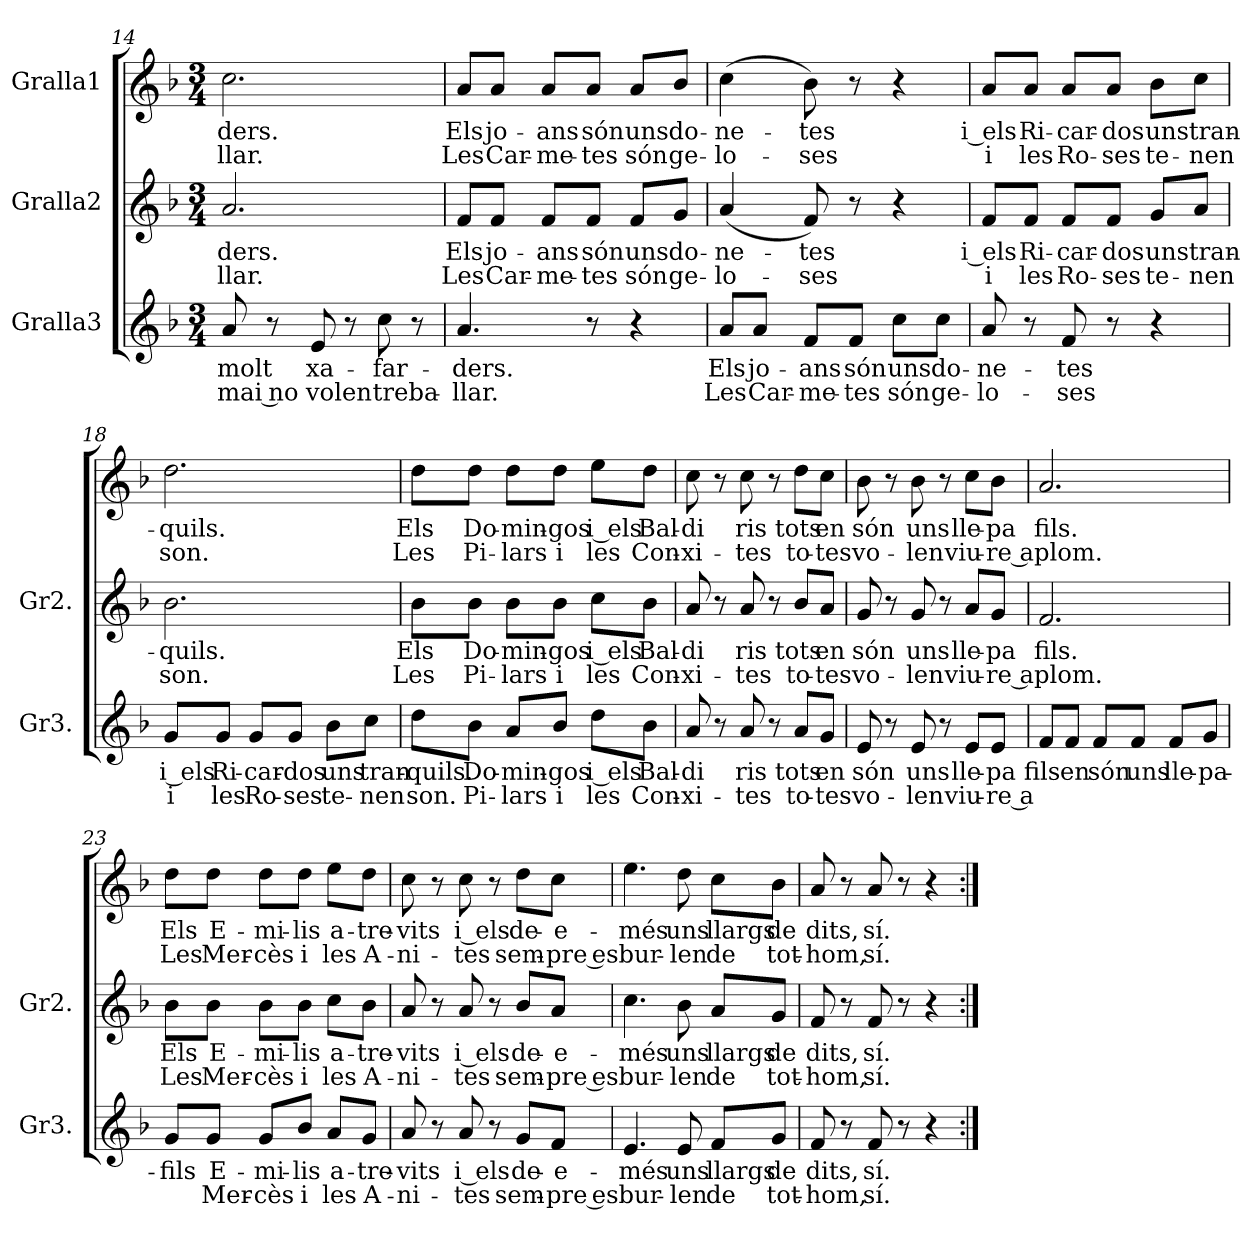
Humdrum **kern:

**kern	**text	**text	**kern	**text	**text	**kern	**text	**text
*part3	*part3	*part3	*part2	*part2	*part2	*part1	*part1	*part1
*staff3	*staff3	*staff3	*staff2	*staff2	*staff2	*staff1	*staff1	*staff1
*I"Gralla3	*	*	*I"Gralla2	*	*	*I"Gralla1	*	*
*I'Gr3.	*	*	*I'Gr2.	*	*	*	*	*
*clefG2	*	*	*clefG2	*	*	*clefG2	*	*
*k[b-]	*	*	*k[b-]	*	*	*k[b-]	*	*
*M3/4	*	*	*M3/4	*	*	*M3/4	*	*
=14	=14	=14	=14	=14	=14	=14	=14	=14
!	!LO:LY:b	!LO:LY:b	!	!LO:LY:b	!LO:LY:b	!	!LO:LY:b	!LO:LY:b
8a/	molt	mai no	2.a/	-ders.	-llar.	2.cc\	-ders.	-llar.
8r	.	.	.	.	.	.	.	.
!	!LO:LY:b	!LO:LY:b	!	!	!	!	!	!
8e/	xa-	volen	.	.	.	.	.	.
8r	.	.	.	.	.	.	.	.
!	!LO:LY:b	!LO:LY:b	!	!	!	!	!	!
8cc\	-far-	treba-	.	.	.	.	.	.
8r	.	.	.	.	.	.	.	.
=15	=15	=15	=15	=15	=15	=15	=15	=15
!	!LO:LY:b	!LO:LY:b	!	!LO:LY:b	!LO:LY:b	!	!LO:LY:b	!LO:LY:b
4.a/	-ders.	-llar.	8f/L	Els	Les	8a/L	Els	Les
!	!	!	!	!LO:LY:b	!LO:LY:b	!	!LO:LY:b	!LO:LY:b
.	.	.	8f/J	jo-	Car-	8a/J	jo-	Car-
!	!	!	!	!LO:LY:b	!LO:LY:b	!	!LO:LY:b	!LO:LY:b
.	.	.	8f/L	-ans	-me-	8a/L	-ans	-me-
!	!	!	!	!LO:LY:b	!LO:LY:b	!	!LO:LY:b	!LO:LY:b
8r	.	.	8f/J	són	-tes	8a/J	són	-tes
!	!	!	!	!LO:LY:b	!LO:LY:b	!	!LO:LY:b	!LO:LY:b
4r	.	.	8f/L	uns	són	8a/L	uns	són
!	!	!	!	!LO:LY:b	!LO:LY:b	!	!LO:LY:b	!LO:LY:b
.	.	.	8g/J	do-	ge-	8b-/J	do-	ge-
!!LO:PB:g=z
=16	=16	=16	=16	=16	=16	=16	=16	=16
!	!LO:LY:b	!LO:LY:b	!	!LO:LY:b	!LO:LY:b	!	!LO:LY:b	!LO:LY:b
8a/L	Els	Les	(<4a/	-ne-	-lo-	(>4cc\	-ne-	-lo-
!	!LO:LY:b	!LO:LY:b	!	!	!	!	!	!
8a/J	jo-	Car-	.	.	.	.	.	.
!	!LO:LY:b	!LO:LY:b	!	!LO:LY:b	!LO:LY:b	!	!LO:LY:b	!LO:LY:b
8f/L	-ans	-me-	8f/)	-tes	-ses	8b-\)	-tes	-ses
!	!LO:LY:b	!LO:LY:b	!	!	!	!	!	!
8f/J	són	-tes	8r	.	.	8r	.	.
!	!LO:LY:b	!LO:LY:b	!	!	!	!	!	!
8cc\L	uns	són	4r	.	.	4r	.	.
!	!LO:LY:b	!LO:LY:b	!	!	!	!	!	!
8cc\J	do-	ge-	.	.	.	.	.	.
=17	=17	=17	=17	=17	=17	=17	=17	=17
!	!LO:LY:b	!LO:LY:b	!	!LO:LY:b	!LO:LY:b	!	!LO:LY:b	!LO:LY:b
8a/	-ne-	-lo-	8f/L	i els	i	8a/L	i els	i
!	!	!	!	!LO:LY:b	!LO:LY:b	!	!LO:LY:b	!LO:LY:b
8r	.	.	8f/J	Ri-	les	8a/J	Ri-	les
!	!LO:LY:b	!LO:LY:b	!	!LO:LY:b	!LO:LY:b	!	!LO:LY:b	!LO:LY:b
8f/	-tes	-ses	8f/L	-car-	Ro-	8a/L	-car-	Ro-
!	!	!	!	!LO:LY:b	!LO:LY:b	!	!LO:LY:b	!LO:LY:b
8r	.	.	8f/J	-dos	-ses	8a/J	-dos	-ses
!	!	!	!	!LO:LY:b	!LO:LY:b	!	!LO:LY:b	!LO:LY:b
4r	.	.	8g/L	uns	te-	8b-\L	uns	te-
!	!	!	!	!LO:LY:b	!LO:LY:b	!	!LO:LY:b	!LO:LY:b
.	.	.	8a/J	tran-	-nen	8cc\J	tran-	-nen
=18	=18	=18	=18	=18	=18	=18	=18	=18
!	!LO:LY:b	!LO:LY:b	!	!LO:LY:b	!LO:LY:b	!	!LO:LY:b	!LO:LY:b
8g/L	i els	i	2.b-\	-quils.	son.	2.dd\	-quils.	son.
!	!LO:LY:b	!LO:LY:b	!	!	!	!	!	!
8g/J	Ri-	les	.	.	.	.	.	.
!	!LO:LY:b	!LO:LY:b	!	!	!	!	!	!
8g/L	-car-	Ro-	.	.	.	.	.	.
!	!LO:LY:b	!LO:LY:b	!	!	!	!	!	!
8g/J	-dos	-ses	.	.	.	.	.	.
!	!LO:LY:b	!LO:LY:b	!	!	!	!	!	!
8b-\L	uns	te-	.	.	.	.	.	.
!	!LO:LY:b	!LO:LY:b	!	!	!	!	!	!
8cc\J	tran-	-nen	.	.	.	.	.	.
!!LO:LB:g=z
=19	=19	=19	=19	=19	=19	=19	=19	=19
!	!LO:LY:b	!LO:LY:b	!	!LO:LY:b	!LO:LY:b	!	!LO:LY:b	!LO:LY:b
8dd\L	-quils.	son.	8b-\L	Els	Les	8dd\L	Els	Les
!	!LO:LY:b	!LO:LY:b	!	!LO:LY:b	!LO:LY:b	!	!LO:LY:b	!LO:LY:b
8b-\J	Do-	Pi-	8b-\J	Do-	Pi-	8dd\J	Do-	Pi-
!	!LO:LY:b	!LO:LY:b	!	!LO:LY:b	!LO:LY:b	!	!LO:LY:b	!LO:LY:b
8a/L	-min-	-lars	8b-\L	-min-	-lars	8dd\L	-min-	-lars
!	!LO:LY:b	!LO:LY:b	!	!LO:LY:b	!LO:LY:b	!	!LO:LY:b	!LO:LY:b
8b-/J	-gos	i	8b-\J	-gos	i	8dd\J	-gos	i
!	!LO:LY:b	!LO:LY:b	!	!LO:LY:b	!LO:LY:b	!	!LO:LY:b	!LO:LY:b
8dd\L	i els	les	8cc\L	i els	les	8ee\L	i els	les
!	!LO:LY:b	!LO:LY:b	!	!LO:LY:b	!LO:LY:b	!	!LO:LY:b	!LO:LY:b
8b-\J	Bal-	Con-	8b-\J	Bal-	Con-	8dd\J	Bal-	Con-
=20	=20	=20	=20	=20	=20	=20	=20	=20
!	!LO:LY:b	!LO:LY:b	!	!LO:LY:b	!LO:LY:b	!	!LO:LY:b	!LO:LY:b
8a/	-di	-xi-	8a/	-di	-xi-	8cc\	-di	-xi-
8r	.	.	8r	.	.	8r	.	.
!	!LO:LY:b	!LO:LY:b	!	!LO:LY:b	!LO:LY:b	!	!LO:LY:b	!LO:LY:b
8a/	ris	-tes	8a/	ris	-tes	8cc\	ris	-tes
8r	.	.	8r	.	.	8r	.	.
!	!LO:LY:b	!LO:LY:b	!	!LO:LY:b	!LO:LY:b	!	!LO:LY:b	!LO:LY:b
8a/L	tots	to-	8b-/L	tots	to-	8dd\L	tots	to-
!	!LO:LY:b	!LO:LY:b	!	!LO:LY:b	!LO:LY:b	!	!LO:LY:b	!LO:LY:b
8g/J	en	-tes	8a/J	en	-tes	8cc\J	en	-tes
=21	=21	=21	=21	=21	=21	=21	=21	=21
!	!LO:LY:b	!LO:LY:b	!	!LO:LY:b	!LO:LY:b	!	!LO:LY:b	!LO:LY:b
8e/	són	vo-	8g/	són	vo-	8b-\	són	vo-
8r	.	.	8r	.	.	8r	.	.
!	!LO:LY:b	!LO:LY:b	!	!LO:LY:b	!LO:LY:b	!	!LO:LY:b	!LO:LY:b
8e/	uns	-len	8g/	uns	-len	8b-\	uns	-len
8r	.	.	8r	.	.	8r	.	.
!	!LO:LY:b	!LO:LY:b	!	!LO:LY:b	!LO:LY:b	!	!LO:LY:b	!LO:LY:b
8e/L	lle-	viu-	8a/L	lle-	viu-	8cc\L	lle-	viu-
!	!LO:LY:b	!LO:LY:b	!	!LO:LY:b	!LO:LY:b	!	!LO:LY:b	!LO:LY:b
8e/J	-pa	re a	8g/J	-pa	re a	8b-\J	-pa	re a
=22	=22	=22	=22	=22	=22	=22	=22	=22
!	!LO:LY:b	!	!	!LO:LY:b	!LO:LY:b	!	!LO:LY:b	!LO:LY:b
8f/L	fils	.	2.f/	fils.	plom.	2.a/	fils.	plom.
!	!LO:LY:b	!	!	!	!	!	!	!
8f/J	en	.	.	.	.	.	.	.
!	!LO:LY:b	!	!	!	!	!	!	!
8f/L	són	.	.	.	.	.	.	.
!	!LO:LY:b	!	!	!	!	!	!	!
8f/J	uns	.	.	.	.	.	.	.
!	!LO:LY:b	!	!	!	!	!	!	!
8f/L	lle-	.	.	.	.	.	.	.
!	!LO:LY:b	!	!	!	!	!	!	!
8g/J	-pa-	.	.	.	.	.	.	.
!!LO:LB:g=z
=23	=23	=23	=23	=23	=23	=23	=23	=23
!	!LO:LY:b	!	!	!LO:LY:b	!LO:LY:b	!	!LO:LY:b	!LO:LY:b
8g/L	-fils	.	8b-\L	Els	Les	8dd\L	Els	Les
!	!LO:LY:b	!LO:LY:b	!	!LO:LY:b	!LO:LY:b	!	!LO:LY:b	!LO:LY:b
8g/J	E-	Mer-	8b-\J	E-	Mer-	8dd\J	E-	Mer-
!	!LO:LY:b	!LO:LY:b	!	!LO:LY:b	!LO:LY:b	!	!LO:LY:b	!LO:LY:b
8g/L	-mi-	-cès	8b-\L	-mi-	-cès	8dd\L	-mi-	-cès
!	!LO:LY:b	!LO:LY:b	!	!LO:LY:b	!LO:LY:b	!	!LO:LY:b	!LO:LY:b
8b-/J	-lis	i	8b-\J	-lis	i	8dd\J	-lis	i
!	!LO:LY:b	!LO:LY:b	!	!LO:LY:b	!LO:LY:b	!	!LO:LY:b	!LO:LY:b
8a/L	a-	les	8cc\L	a-	les	8ee\L	a-	les
!	!LO:LY:b	!LO:LY:b	!	!LO:LY:b	!LO:LY:b	!	!LO:LY:b	!LO:LY:b
8g/J	-tre-	A-	8b-\J	-tre-	A-	8dd\J	-tre-	A-
=24	=24	=24	=24	=24	=24	=24	=24	=24
!	!LO:LY:b	!LO:LY:b	!	!LO:LY:b	!LO:LY:b	!	!LO:LY:b	!LO:LY:b
8a/	-vits	-ni-	8a/	-vits	-ni-	8cc\	-vits	-ni-
8r	.	.	8r	.	.	8r	.	.
!	!LO:LY:b	!LO:LY:b	!	!LO:LY:b	!LO:LY:b	!	!LO:LY:b	!LO:LY:b
8a/	i els	-tes	8a/	i els	-tes	8cc\	i els	-tes
8r	.	.	8r	.	.	8r	.	.
!	!LO:LY:b	!LO:LY:b	!	!LO:LY:b	!LO:LY:b	!	!LO:LY:b	!LO:LY:b
8g/L	de-	sem-	8b-/L	de-	sem-	8dd\L	de-	sem-
!	!LO:LY:b	!LO:LY:b	!	!LO:LY:b	!LO:LY:b	!	!LO:LY:b	!LO:LY:b
8f/J	-e-	pre es	8a/J	-e-	pre es	8cc\J	-e-	pre es
=25	=25	=25	=25	=25	=25	=25	=25	=25
!	!LO:LY:b	!LO:LY:b	!	!LO:LY:b	!LO:LY:b	!	!LO:LY:b	!LO:LY:b
4.e/	-més	bur-	4.cc\	-més	bur-	4.ee\	-més	bur-
!	!LO:LY:b	!LO:LY:b	!	!LO:LY:b	!LO:LY:b	!	!LO:LY:b	!LO:LY:b
8e/	uns	-len	8b-\	uns	-len	8dd\	uns	-len
!	!LO:LY:b	!LO:LY:b	!	!LO:LY:b	!LO:LY:b	!	!LO:LY:b	!LO:LY:b
8f/L	llargs	de	8a/L	llargs	de	8cc\L	llargs	de
!	!LO:LY:b	!LO:LY:b	!	!LO:LY:b	!LO:LY:b	!	!LO:LY:b	!LO:LY:b
8g/J	de	tot-	8g/J	de	tot-	8b-\J	de	tot-
=26	=26	=26	=26	=26	=26	=26	=26	=26
!	!LO:LY:b	!LO:LY:b	!	!LO:LY:b	!LO:LY:b	!	!LO:LY:b	!LO:LY:b
8f/	dits,	-hom,	8f/	dits,	-hom,	8a/	dits,	-hom,
8r	.	.	8r	.	.	8r	.	.
!	!LO:LY:b	!LO:LY:b	!	!LO:LY:b	!LO:LY:b	!	!LO:LY:b	!LO:LY:b
8f/	sí.	sí.	8f/	sí.	sí.	8a/	sí.	sí.
8r	.	.	8r	.	.	8r	.	.
4r	.	.	4r	.	.	4r	.	.
=:|!	=:|!	=:|!	=:|!	=:|!	=:|!	=:|!	=:|!	=:|!
*-	*-	*-	*-	*-	*-	*-	*-	*-
